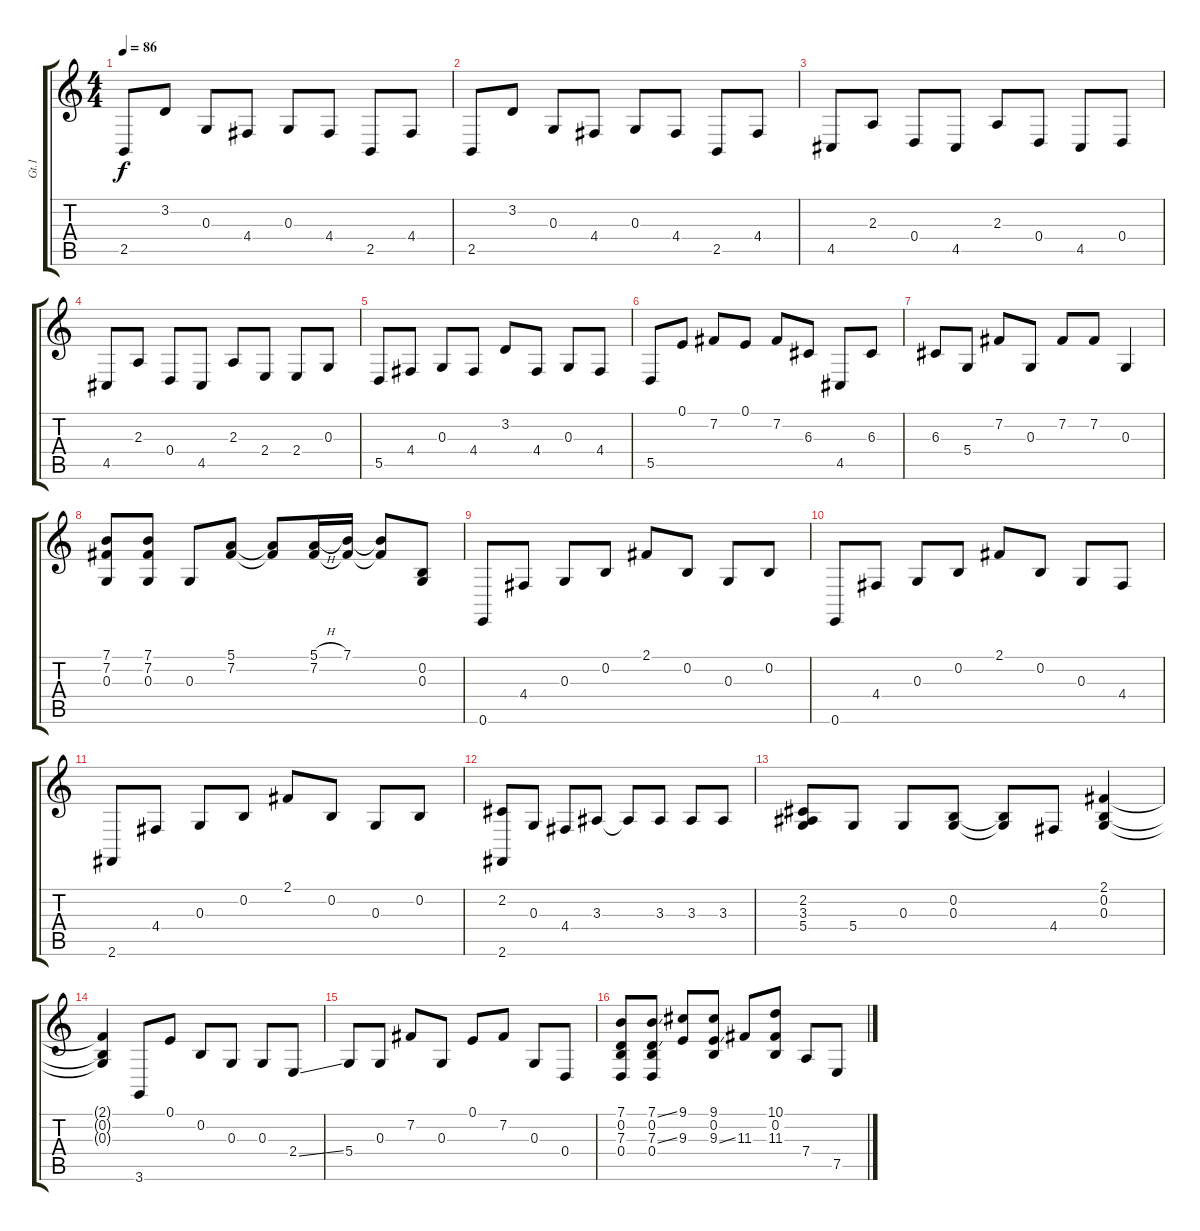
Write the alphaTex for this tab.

\track ("Gt.1" "Gt.1") {instrument electricgrandpiano}
\staff {score tabs}
\tuning (E4 B3 G3 D3 A2 E2) {hide}
\ts (4 4)
\tempo 86
\clef g2
\ks c
2.5.8{dy f} 3.2.8 0.3.8 4.4.8 0.3.8 4.4.8 2.5.8 4.4.8 |
2.5.8 3.2.8 0.3.8 4.4.8 0.3.8 4.4.8 2.5.8 4.4.8 |
4.5.8 2.3.8 0.4.8 4.5.8 2.3.8 0.4.8 4.5.8 0.4.8 |
4.5.8 2.3.8 0.4.8 4.5.8 2.3.8 2.4.8 2.4.8 0.3.8 |
5.5.8 4.4.8 0.3.8 4.4.8 3.2.8 4.4.8 0.3.8 4.4.8 |
5.5.8 0.1.8 7.2.8 0.1.8 7.2.8 6.3.8 4.5.8 6.3.8 |
6.3.8 5.4.8 7.2.8 0.3.8 7.2.8 7.2.8 0.3.4 |
(7.1 7.2 0.3).8 (7.1 7.2 0.3).8 0.3.8 (5.1 7.2).8 (5.1{t} 7.2{t}).8 (5.1{h} 7.2).16 (7.1 7.2{t}).16 (7.1{t} 7.2{t}).8 (0.2 0.3).8 |
0.6.8 4.4.8 0.3.8 0.2.8 2.1.8 0.2.8 0.3.8 0.2.8 |
0.6.8 4.4.8 0.3.8 0.2.8 2.1.8 0.2.8 0.3.8 4.4.8 |
2.6.8 4.4.8 0.3.8 0.2.8 2.1.8 0.2.8 0.3.8 0.2.8 |
(2.2 2.6).8 0.3.8 4.4.8 3.3.8 3.3{t}.8 3.3.8 3.3.8 3.3.8 |
(2.2 3.3 5.4).8 5.4.8 0.3.8 (0.2 0.3).8 (0.2{t} 0.3{t}).8 4.4.8 (2.1 0.2 0.3).4 |
(2.1{t} 0.2{t} 0.3{t}).4 3.6.8 0.1.8 0.2.8 0.3.8 0.3.8 2.4{ss}.8 |
5.4.8 0.3.8 7.2.8 0.3.8 0.1.8 7.2.8 0.3.8 0.4.8 |
(7.1 0.2 7.3 0.4).8 (7.1{ss} 0.2 7.3{ss} 0.4).8 (9.1 9.3).8 (9.1 0.2 9.3{ss}).8 11.3.8 (10.1 0.2 11.3).8 7.4.8 7.5.8
